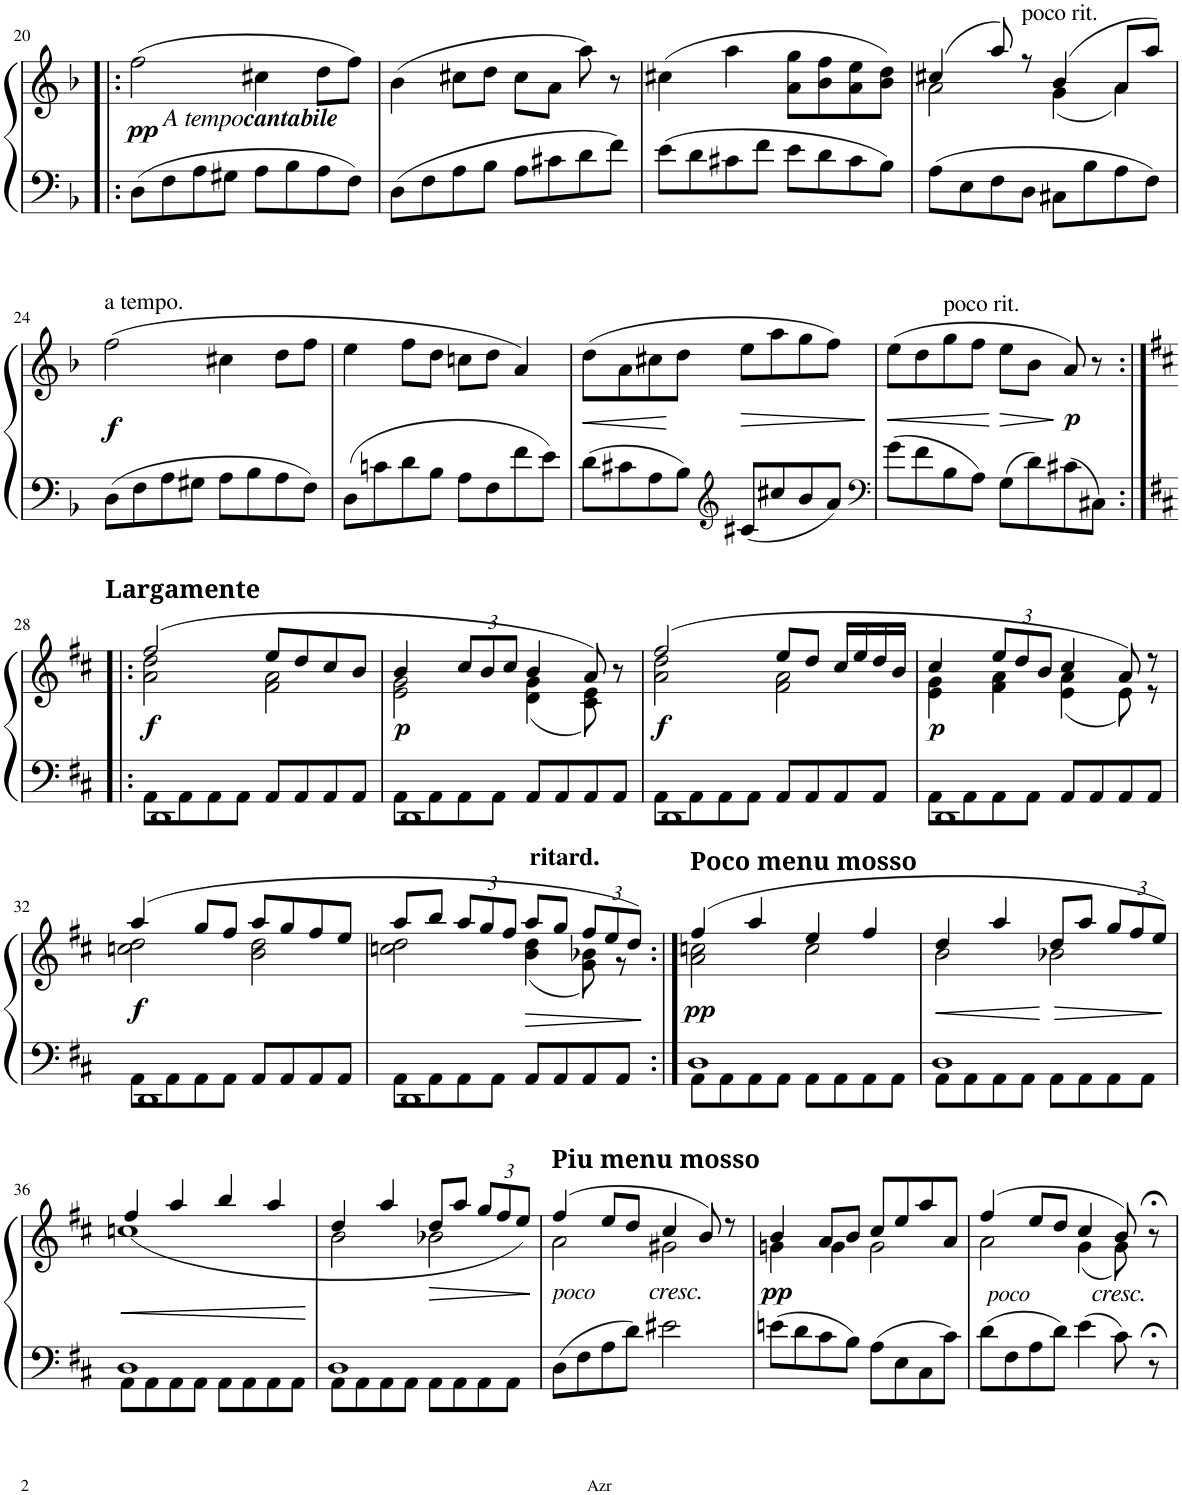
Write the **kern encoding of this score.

**kern	**kern	**dynam
*part1	*part1	*part1
*staff2	*staff1	*staff1/2
*I"Piano	*	*
*I'Pno.	*	*
!!LO:PB:g=z
*clefF4	*clefG2	*
*k[b-]	*k[b-]	*
*M4/4	*M4/4	*
*met(c)	*met(c)	*
=20!|:	=20!|:	=20!|:
!	!LO:TX:b:i:t=A tempo	!
!	!LO:TX:b:B:t=cantabile	!
!	!	!LO:DY:b
8D\L	(2ff\	pp
8F\	.	.
8A\	.	.
8G#X\J	.	.
8A\L	4cc#X\	.
8B-\	.	.
8A\	8dd\L	.
8F\J	8ff\J)	.
=21	=21	=21
8D\L	(4b-\	.
8F\	.	.
8A\	8cc#X\L	.
8B-\J	8dd\J	.
8A\L	8cc#\L	.
8c#X\	8a\J	.
8d\	8aa\)	.
8f\J	8r	.
=22	=22	=22
8e\L	(4cc#X\	.
8d\	.	.
8c#X\	4aa\	.
8f\J	.	.
8e\L	8a\ 8gg\L	.
8d\	8b-\ 8ff\	.
8c#\	8a\ 8ee\	.
8B-\J	8b-\ 8dd\J)	.
=23	=23	=23
*	*^	*
8A\L	(>4cc#X/	2a\	.
8E\	.	.	.
8F\	8aa/)	.	.
!	!LO:TX:a:t=poco rit.	!	!
8D\J	8r	.	.
8C#X\L	(>4b-/	(4g\	.
8B-\	.	.	.
8A\	8a/L	4a\)	.
8F\J	8aa/J)	.	.
*	*v	*v	*
!!LO:LB:g=z
=24	=24	=24
!	!LO:TX:a:t=a tempo.	!
!	!	!LO:DY:b
8D\L	(2ff\	f
8F\	.	.
8A\	.	.
8G#X\J	.	.
8A\L	4cc#X\	.
8B-\	.	.
8A\	8dd\L	.
8F\J	8ff\J	.
=25	=25	=25
8D\L	4ee\	.
8cn\	.	.
8d\	8ff\L	.
8B-\J	8dd\J	.
8A\L	8ccn\L	.
8F\	8dd\J	.
8f\	4a/)	.
8e\J	.	.
=26	=26	=26
!	!	!LO:HP:b
8d\L	(8dd\L	<
8c#X\	8a\	.
8A\	8cc#X\	.
8B-\J	8dd\J	[
*clefG2	*	*
!	!	!LO:HP:b
8c#X/L	8ee\L	>
8cc#X/	8aa\	.
8b-/	8gg\	.
8a/J	8ff\J)	.
.	.	]
=27	=27	=27
*clefF4	*	*
!	!	!LO:HP:b
8g\L	(8ee\L	<
8f\	8dd\	.
!	!LO:TX:a:t=poco rit.	!
8B-\	8gg\	.
8A\J	8ff\J	.
!	!	!LO:HP:n=1:b
8G\L	8ee\L	[ >
8d\	8b-\J	.
!	!	!LO:DY:n=1:b
8c#X\	8a/)	] p
8C#X\J	8r	.
!!LO:LB:g=z
=28:|!|:	=28:|!|:	=28:|!|:
*k[f#c#]	*k[f#c#]	*
*^	*^	*
!	!	!LO:TX:a:B:t=Largamente	!	!
!	!	!	!	!LO:DY:b
1DD	8AA\L	(2ff#/	2a\ 2dd\	f
.	8AA\	.	.	.
.	8AA\	.	.	.
.	8AA\J	.	.	.
.	8AA/L	8ee/L	2f#\ 2a\	.
.	8AA/	8dd/	.	.
.	8AA/	8cc#/	.	.
.	8AA/J	8b/J	.	.
=29	=29	=29	=29	=29
!	!	!	!	!LO:DY:b
1DD	8AA\L	4b/	2e\ 2g\	p
.	8AA\	.	.	.
*	*	*Xbrackettup	*	*
.	8AA\	12cc#/L	.	.
.	.	12b/	.	.
.	8AA\J	.	.	.
.	.	12cc#/J	.	.
.	8AA/L	4b/	(4d\ 4g\	.
.	8AA/	.	.	.
.	8AA/	8a/)	8c#\ 8e\)	.
.	8AA/J	8r	8ryy	.
=30	=30	=30	=30	=30
!	!	!	!	!LO:DY:b
1DD	8AA\L	(2ff#/	2a\ 2dd\	f
.	8AA\	.	.	.
.	8AA\	.	.	.
.	8AA\J	.	.	.
.	8AA/L	8ee/L	2f#\ 2a\	.
.	8AA/	8dd/J	.	.
.	8AA/	16cc#/LL	.	.
.	.	16ee/	.	.
.	8AA/J	16dd/	.	.
.	.	16b/JJ	.	.
=31	=31	=31	=31	=31
!	!	!	!	!LO:DY:b
1DD	8AA\L	4cc#/	4e\ 4g\	p
.	8AA\	.	.	.
.	8AA\	12ee/L	4f#\ 4a\	.
.	.	12dd/	.	.
.	8AA\J	.	.	.
.	.	12b/J	.	.
.	8AA/L	4cc#/	(4e\ 4a\	.
.	8AA/	.	.	.
.	8AA/	8a/)	8e\)	.
.	8AA/J	8r	8r	.
!!LO:LB:g=z	!!
=32	=32	=32	=32	=32
!	!	!	!	!LO:DY:b
1DD	8AA\L	(4aa/	2ccn\ 2dd\	f
.	8AA\	.	.	.
.	8AA\	8gg/L	.	.
.	8AA\J	8ff#/J	.	.
.	8AA/L	8aa/L	2b\ 2dd\	.
.	8AA/	8gg/	.	.
.	8AA/	8ff#/	.	.
.	8AA/J	8ee/J	.	.
=33	=33	=33	=33	=33
1DD	8AA\L	8aa/L	2ccn\ 2dd\	.
.	8AA\	8bb/J	.	.
.	8AA\	12aa/L	.	.
.	.	12gg/	.	.
.	8AA\J	.	.	.
.	.	12ff#/J	.	.
!	!	!LO:TX:a:B:t=ritard.	!	!
!	!	!	!	!LO:HP:b
.	8AA/L	8aa/L	(4b\ 4dd\	>
.	8AA/	8gg/J	.	.
.	8AA/	12ff#/L	8g\ 8b-X\)	.
.	.	12ee/	.	.
.	8AA/J	.	8r	.
.	.	12dd/J)	.	.
*v	*v	*	*	*
*	*v	*v	*
.	.	]
=34:|!	=34:|!	=34:|!
*^	*^	*
!	!	!LO:TX:a:B:t=Poco menu mosso	!	!
!	!	!	!	!LO:DY:b
1D	8AA\L	(4ff#/	2a\ 2ccn\	pp
.	8AA\	.	.	.
.	8AA\	4aa/	.	.
.	8AA\J	.	.	.
.	8AA\L	4ee/	2cc\	.
.	8AA\	.	.	.
.	8AA\	4ff#/	.	.
.	8AA\J	.	.	.
=35	=35	=35	=35	=35
!	!	!	!	!LO:HP:b
1D	8AA\L	4dd/	2b\	<
.	8AA\	.	.	.
.	8AA\	4aa/	.	.
.	8AA\J	.	.	.
!	!	!	!	!LO:HP:n=1:b
.	8AA\L	8dd/L	2b-X\	[ >
.	8AA\	8aa/J	.	.
.	8AA\	12gg/L	.	.
.	.	12ff#/	.	.
.	8AA\J	.	.	.
.	.	12ee/J)	.	.
*v	*v	*	*	*
*	*v	*v	*
.	.	]
!!LO:LB:g=z
=36	=36	=36
*^	*	*
!	!	!	!LO:HP:b
*	*	*^	*
1D	8AA\L	1ccn	(4ff#/	<
.	8AA\	.	.	.
.	8AA\	.	4aa/	.
.	8AA\J	.	.	.
.	8AA\L	.	4bb/	.
.	8AA\	.	.	.
.	8AA\	.	4aa/	.
.	8AA\J	.	.	.
*v	*v	*	*	*
*	*v	*v	*
.	.	[
=37	=37	=37
*^	*^	*
1D	8AA\L	4dd/	2b\	.
.	8AA\	.	.	.
.	8AA\	4aa/	.	.
.	8AA\J	.	.	.
!	!	!	!	!LO:HP:b
.	8AA\L	8dd/L	2b-X\	>
.	8AA\	8aa/J	.	.
.	8AA\	12gg/L	.	.
.	.	12ff#/	.	.
.	8AA\J	.	.	.
.	.	12ee/J)	.	.
*v	*v	*	*	*
*	*v	*v	*
.	.	]
=38	=38	=38
*	*^	*
!	!LO:TX:a:B:t=Piu menu mosso	!	!
!	!LO:TX:b:i:t=poco	!	!
!	!LO:TX:b:i:t=cresc.	!	!
8D\L	(4ff#/	2a\	.
8F#\	.	.	.
8A\	8ee/L	.	.
8d\J	8dd/J	.	.
2e#X\	4cc#/	2g#X\	.
.	8b/)	.	.
.	8r	.	.
=39	=39	=39	=39
!	!	!	!LO:DY:b
8en\L	4b/	4gn\	pp
8d\	.	.	.
8c#\	8a/L	4g\	.
8B\J	8b/J	.	.
8A\L	8cc#/L	2g\	.
8E\	8ee/	.	.
8C#\	8aa/	.	.
8c#\J	8a/J	.	.
=40	=40	=40	=40
!	!LO:TX:b:i:t=poco	!	!
!	!LO:TX:b:i:t=cresc.	!	!
8d\L	(4ff#/	2a\	.
8F#\	.	.	.
8A\	8ee/L	.	.
8d\J	8dd/J	.	.
4e\	4cc#/	(4g\	.
8c#\	8b/)	8g\)	.
8r;<	8r;<	8ryy	.
*	*v	*v	*
=	=	=
*-	*-	*-
